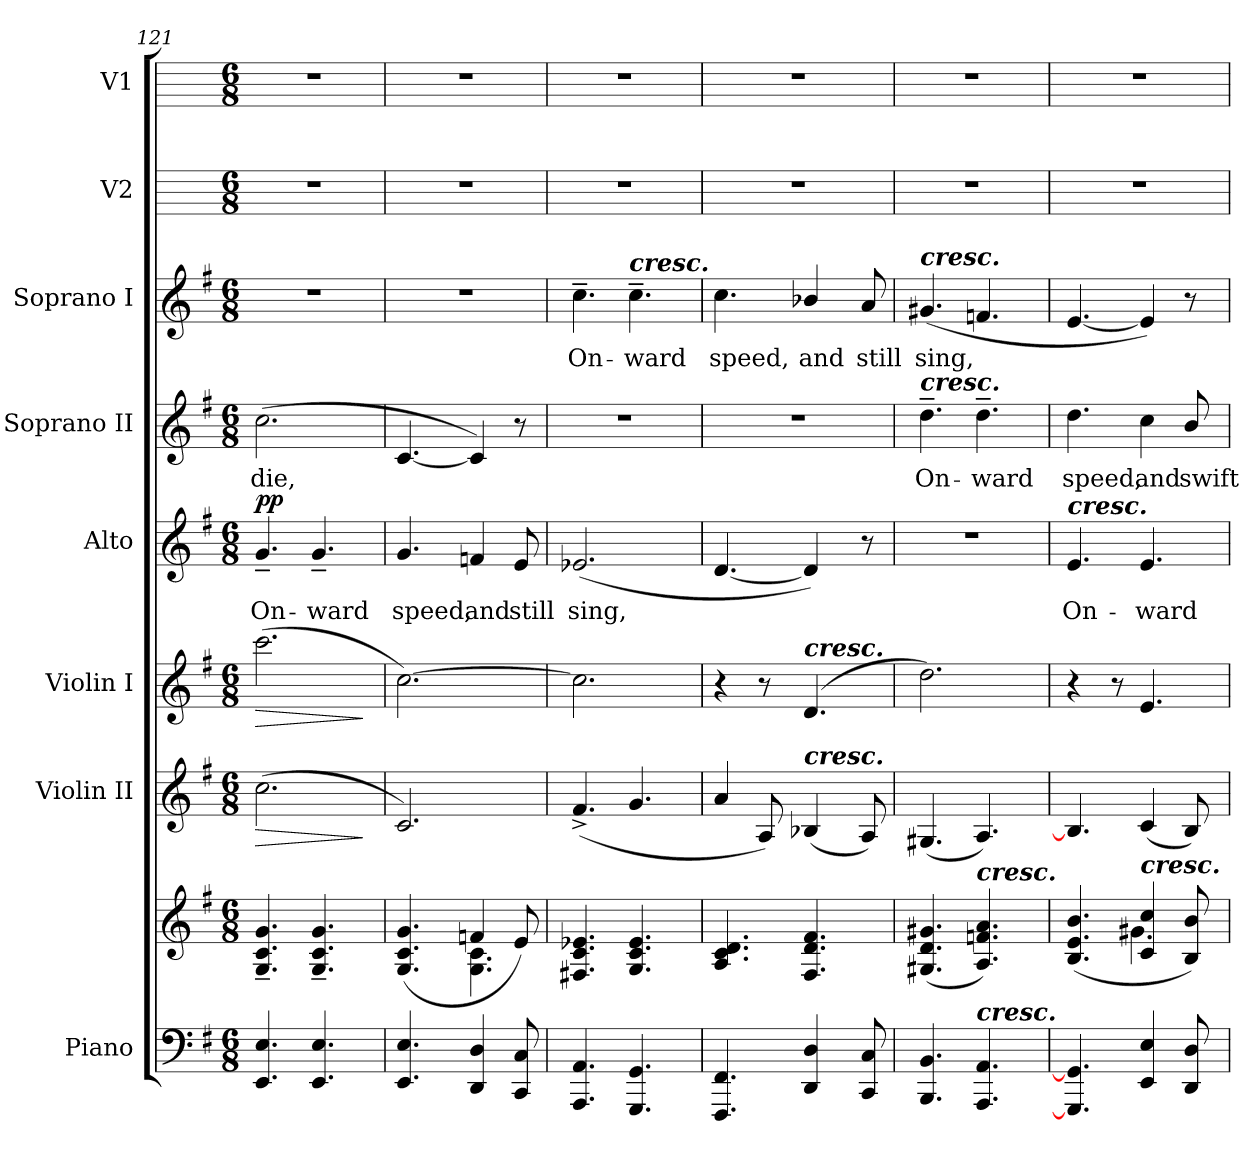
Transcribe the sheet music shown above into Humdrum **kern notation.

**kern	**kern	**kern	**dynam	**kern	**dynam	**kern	**text	**dynam	**kern	**text	**kern	**text	**kern	**kern
*part8	*part8	*part7	*part7	*part6	*part6	*part5	*part5	*part5	*part4	*part4	*part3	*part3	*part2	*part1
*staff9	*staff8	*staff7	*staff7	*staff6	*staff6	*staff5	*staff5	*staff5	*staff4	*staff4	*staff3	*staff3	*staff2	*staff1
*I"Piano	*	*I"Violin II	*	*I"Violin I	*	*I"Alto	*	*	*I"Soprano II	*	*I"Soprano I	*	*I"V2	*I"V1
*	*	*I'V II	*	*I'V I	*	*I'A	*	*	*I'S II	*	*I'S I	*	*I'V2	*I'V1
*clefF4	*clefG2	*clefG2	*	*clefG2	*	*clefG2	*	*	*clefG2	*	*clefG2	*	*	*
*k[f#]	*k[f#]	*k[f#]	*	*k[f#]	*	*k[f#]	*	*	*k[f#]	*	*k[f#]	*	*	*
*G:	*G:	*G:	*	*G:	*	*G:	*	*	*G:	*	*G:	*	*	*
*M6/8	*M6/8	*M6/8	*	*M6/8	*	*M6/8	*	*	*M6/8	*	*M6/8	*	*M6/8	*M6/8
=121	=121	=121	=121	=121	=121	=121	=121	=121	=121	=121	=121	=121	=121	=121
*	*^	*	*	*	*	*	*	*	*	*	*	*	*	*
!	!	!	!	!LO:HP:b	!	!LO:HP:b	!	!LO:LY:b	!LO:DY:b	!	!LO:LY:b	!LO:N:vis=1	!	!	!
4.EE 4.E	4.G~ 4.c~ 4.g~	2ryy	(<2.cc	>	(>2.ccc	>	4.g~	On-	pp	(<2.cc	die,	2.r	.	2.r	2.r
!	!	!	!	!	!	!	!	!LO:LY:b	!	!	!	!	!	!	!
4.EE 4.E	4.G~ 4.c~ 4.g~	.	.	.	.	.	4.g~	-ward	.	.	.	.	.	.	.
.	.	4ryy	.	.	.	.	.	.	.	.	.	.	.	.	.
*	*v	*v	*	*	*	*	*	*	*	*	*	*	*	*	*
.	.	.	]	.	]	.	.	.	.	.	.	.	.	.
=122	=122	=122	=122	=122	=122	=122	=122	=122	=122	=122	=122	=122	=122	=122
*	*^	*	*	*	*	*	*	*	*	*	*	*	*	*
!	!	!	!	!	!	!	!	!LO:LY:b	!	!	!	!LO:N:vis=1	!	!	!
4.EE 4.E	(<4.G 4.c 4.g	4ryy	2.c)	.	[2.cc)	.	4.g	speed,	.	[4.c	.	2.r	.	2.r	2.r
.	.	8ryy	.	.	.	.	.	.	.	.	.	.	.	.	.
!	!	!	!	!	!	!	!	!LO:LY:b	!	!	!	!	!	!	!
4DD 4D	4fn	4.G\ 4.c\	.	.	.	.	4fn	and	.	4c])	.	.	.	.	.
!	!	!	!	!	!	!	!	!LO:LY:b	!	!	!	!	!	!	!
8CC 8C	8e)	.	.	.	.	.	8e	still	.	8r	.	.	.	.	.
=123	=123	=123	=123	=123	=123	=123	=123	=123	=123	=123	=123	=123	=123	=123	=123
!	!	!	!	!	!	!	!	!LO:LY:b	!	!LO:N:vis=1	!	!	!LO:LY:b	!	!
4.AAA 4.AA	4.F#X 4.c 4.e-X	2ryy	(<4.f#^	.	2.cc]	.	(<2.e-X	sing,	.	2.r	.	4.cc~	On-	2.r	2.r
!	!	!	!	!	!	!	!	!	!	!	!	!LO:TX:a:Bi:t=cresc.	!	!	!
!	!	!	!	!	!	!	!	!	!	!	!	!	!LO:LY:b	!	!
4.GGG 4.GG	4.G 4.c 4.e-	.	4.g	.	.	.	.	.	.	.	.	4.cc~	-ward	.	.
.	.	4ryy	.	.	.	.	.	.	.	.	.	.	.	.	.
=124	=124	=124	=124	=124	=124	=124	=124	=124	=124	=124	=124	=124	=124	=124	=124
!	!	!	!	!	!	!	!	!	!	!LO:N:vis=1	!	!	!LO:LY:b	!	!
4.FFF# 4.FF#	4.A 4.c 4.d	2ryy	4a	.	4r	.	[4.d	.	.	2.r	.	4.cc	speed,	2.r	2.r
.	.	.	8A)	.	8r	.	.	.	.	.	.	.	.	.	.
!	!	!	!	!	!LO:TX:a:Bi:t=cresc.	!	!	!	!	!	!	!	!	!	!
!	!	!	!LO:TX:a:Bi:t=cresc.	!	!	!	!	!	!	!	!	!	!	!	!
!	!	!	!	!	!	!	!	!	!	!	!	!	!LO:LY:b	!	!
4DD 4D	4.F# 4.d 4.f#	.	(<4B-X	.	(<4.d	.	4d])	.	.	.	.	4b-X/	and	.	.
.	.	4ryy	.	.	.	.	.	.	.	.	.	.	.	.	.
!	!	!	!	!	!	!	!	!	!	!	!	!	!LO:LY:b	!	!
8CC 8C	.	.	8A)	.	.	.	8r	.	.	.	.	8a	still	.	.
=125	=125	=125	=125	=125	=125	=125	=125	=125	=125	=125	=125	=125	=125	=125	=125
!	!	!	!	!	!	!	!	!	!	!	!	!LO:TX:a:Bi:t=cresc.	!	!	!
!	!	!	!	!	!	!	!	!	!	!LO:TX:a:Bi:t=cresc.	!	!	!	!	!
!	!	!	!	!	!	!	!LO:N:vis=1	!	!	!	!LO:LY:b	!	!LO:LY:b	!	!
4.BBB 4.BB	(<4.G#X 4.d 4.g#X	2ryy	(<4.G#X	.	2.dd)	.	2.r	.	.	4.dd~	On-	(<4.g#X	sing,	2.r	2.r
!	!LO:TX:a:Bi:t=cresc.	!	!	!	!	!	!	!	!	!	!	!	!	!	!
!LO:TX:a:Bi:t=cresc.	!	!	!	!	!	!	!	!	!	!	!	!	!	!	!
!	!	!	!	!	!	!	!	!	!	!	!LO:LY:b	!	!	!	!
4.AAA 4.AA	4.A 4.fn 4.a)	.	4.A)	.	.	.	.	.	.	4.dd~	-ward	4.fn	.	.	.
.	.	4ryy	.	.	.	.	.	.	.	.	.	.	.	.	.
=126	=126	=126	=126	=126	=126	=126	=126	=126	=126	=126	=126	=126	=126	=126	=126
!	!	!	!	!	!	!	!LO:TX:a:Bi:t=cresc.	!	!	!	!	!	!	!	!
!	!	!	!	!	!	!	!	!LO:LY:b	!	!	!LO:LY:b	!	!	!	!
4.GGG#] 4.GG#]	(<4.B 4.e 4.b	4ryy	4.B]	.	4r	.	4.e	On-	.	4.dd	speed,	[4.e	.	2.r	2.r
.	.	8ryy	.	.	8r	.	.	.	.	.	.	.	.	.	.
!	!LO:TX:a:Bi:t=cresc.	!	!	!	!	!	!	!	!	!	!	!	!	!	!
!	!	!	!	!	!	!	!	!LO:LY:b	!	!	!LO:LY:b	!	!	!	!
4EE 4E	4c 4cc	4.g#X\	(<4c	.	4.e	.	4.e	-ward	.	4cc	and	4e])	.	.	.
!	!	!	!	!	!	!	!	!	!	!	!LO:LY:b	!	!	!	!
8DD 8D	8B 8b)	.	8B)	.	.	.	.	.	.	8b/	swift	8r	.	.	.
*	*v	*v	*	*	*	*	*	*	*	*	*	*	*	*	*
=	=	=	=	=	=	=	=	=	=	=	=	=	=	=
*-	*-	*-	*-	*-	*-	*-	*-	*-	*-	*-	*-	*-	*-	*-
